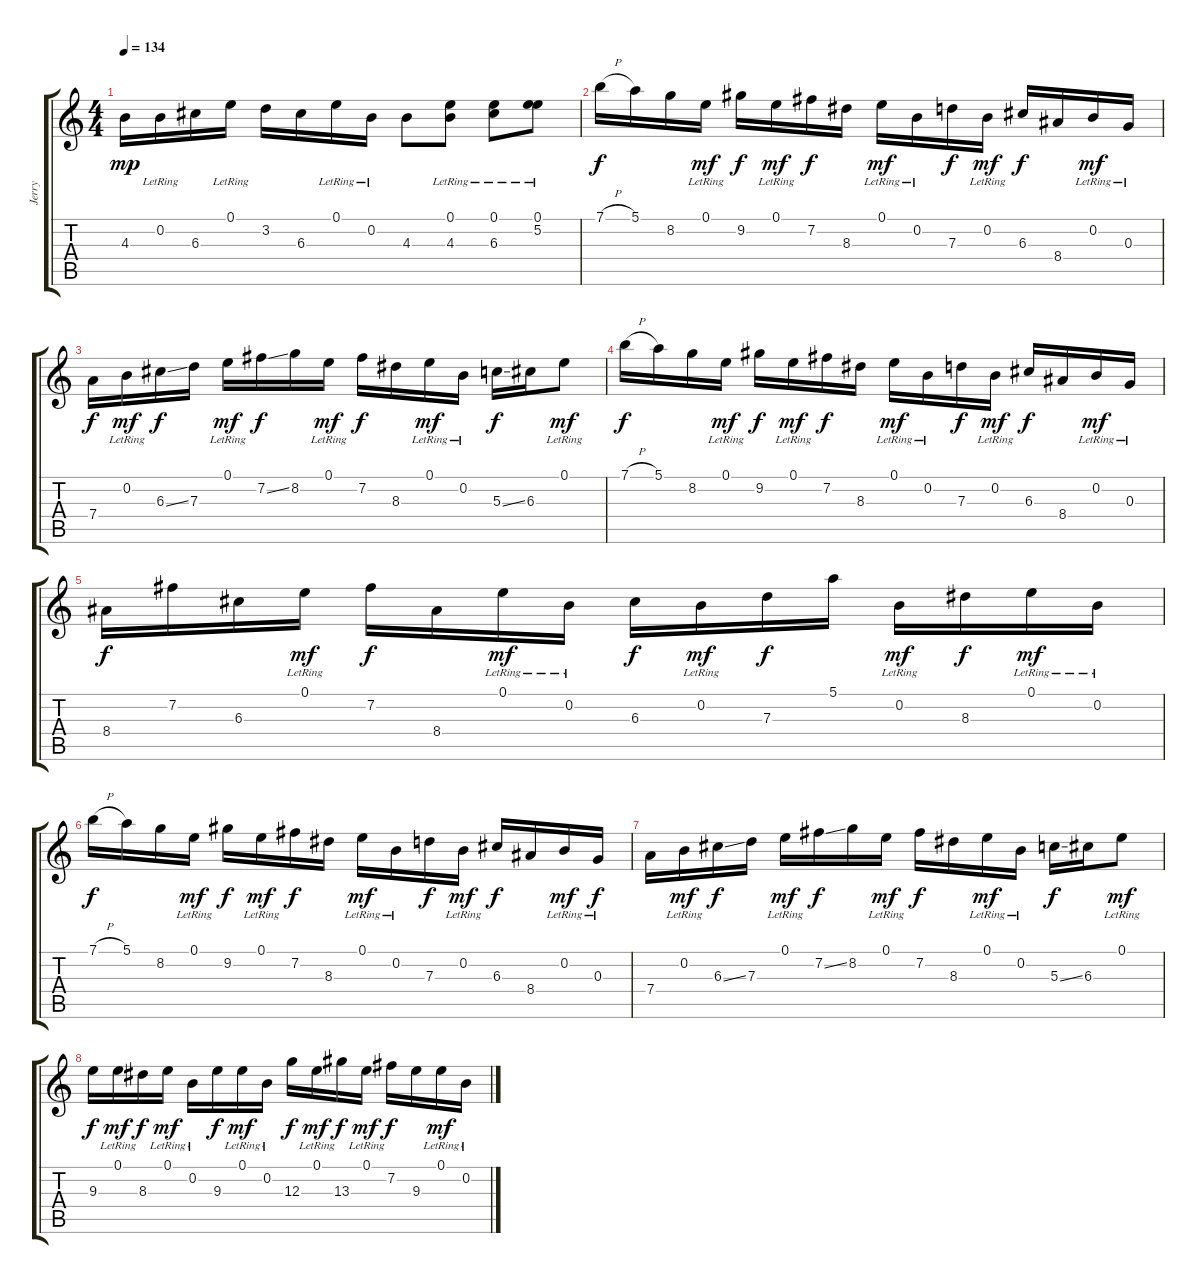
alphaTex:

\track ("Jerry" "Jerry") {instrument acousticguitarsteel}
\staff {score tabs}
\tuning (E4 B3 G3 D3 A2 E2) {hide}
\ts (4 4)
\tempo 134
\clef g2
\ks c
4.3.16{dy mp} 0.2{lr}.16 6.3.16 0.1{lr}.16 3.2.16 6.3.16 0.1{lr}.16 0.2{lr}.16 4.3.8 (0.1{lr} 4.3).8 (0.1{lr} 6.3).8 (0.1{lr} 5.2).8 |
7.1{h}.16{dy f} 5.1.16 8.2.16 0.1{lr}.16{dy mf} 9.2.16{dy f} 0.1{lr}.16{dy mf} 7.2.16{dy f} 8.3.16 0.1{lr}.16{dy mf} 0.2{lr}.16 7.3.16{dy f} 0.2{lr}.16{dy mf} 6.3.16{dy f} 8.4.16 0.2{lr}.16{dy mf} 0.3{lr}.16 |
7.4.16{dy f} 0.2{lr}.16{dy mf} 6.3{ss}.16{dy f} 7.3.16 0.1{lr}.16{dy mf} 7.2{ss}.16{dy f} 8.2.16 0.1{lr}.16{dy mf} 7.2.16{dy f} 8.3.16 0.1{lr}.16{dy mf} 0.2{lr}.16 5.3{ss}.16{dy f} 6.3.16 0.1{lr}.8{dy mf} |
7.1{h}.16{dy f} 5.1.16 8.2.16 0.1{lr}.16{dy mf} 9.2.16{dy f} 0.1{lr}.16{dy mf} 7.2.16{dy f} 8.3.16 0.1{lr}.16{dy mf} 0.2{lr}.16 7.3.16{dy f} 0.2{lr}.16{dy mf} 6.3.16{dy f} 8.4.16 0.2{lr}.16{dy mf} 0.3{lr}.16 |
8.4.16{dy f} 7.2.16 6.3.16 0.1{lr}.16{dy mf} 7.2.16{dy f} 8.4.16 0.1{lr}.16{dy mf} 0.2{lr}.16 6.3.16{dy f} 0.2{lr}.16{dy mf} 7.3.16{dy f} 5.1.16 0.2{lr}.16{dy mf} 8.3.16{dy f} 0.1{lr}.16{dy mf} 0.2{lr}.16 |
7.1{h}.16{dy f} 5.1.16 8.2.16 0.1{lr}.16{dy mf} 9.2.16{dy f} 0.1{lr}.16{dy mf} 7.2.16{dy f} 8.3.16 0.1{lr}.16{dy mf} 0.2{lr}.16 7.3.16{dy f} 0.2{lr}.16{dy mf} 6.3.16{dy f} 8.4.16 0.2{lr}.16{dy mf} 0.3{lr}.16{dy f} |
7.4.16 0.2{lr}.16{dy mf} 6.3{ss}.16{dy f} 7.3.16 0.1{lr}.16{dy mf} 7.2{ss}.16{dy f} 8.2.16 0.1{lr}.16{dy mf} 7.2.16{dy f} 8.3.16 0.1{lr}.16{dy mf} 0.2{lr}.16 5.3{ss}.16{dy f} 6.3.16 0.1{lr}.8{dy mf} |
9.3.16{dy f} 0.1{lr}.16{dy mf} 8.3.16{dy f} 0.1{lr}.16{dy mf} 0.2{lr}.16 9.3.16{dy f} 0.1{lr}.16{dy mf} 0.2{lr}.16 12.3.16{dy f} 0.1{lr}.16{dy mf} 13.3.16{dy f} 0.1{lr}.16{dy mf} 7.2.16{dy f} 9.3.16 0.1{lr}.16{dy mf} 0.2{lr}.16
